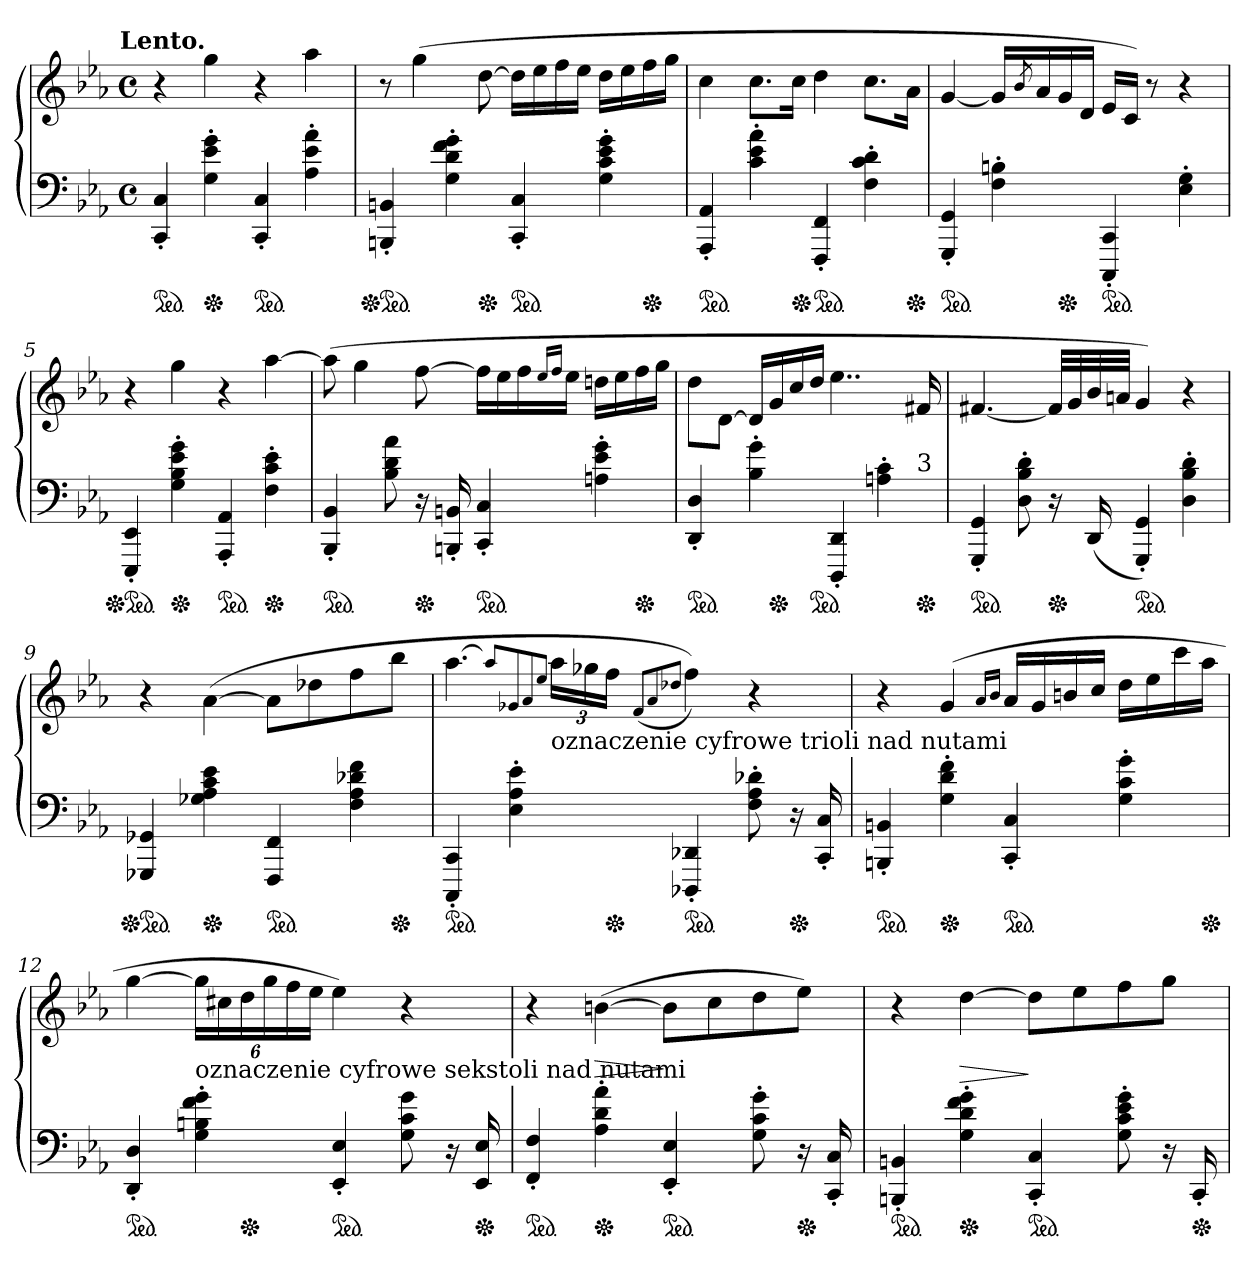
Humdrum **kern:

**kern	**kern	**dynam
*part1	*part1	*part1
*staff2	*staff1	*staff1/2
*clefF4	*clefG2	*
*k[b-e-a-]	*k[b-e-a-]	*
!!LO:TX:omd:t=Lento.
*M4/4	*M4/4	*
*met(c)	*met(c)	*
=1	=1	=1
!LO:TX:a:t=m.v.	!	!
*ped	*	*
4CC' 4C'	4r	.
*Xped	*	*
4G' 4e-' 4g'	4gg	.
*ped	*	*
4CC' 4C'	4r	.
4A-' 4e-' 4a-'	4aa-	.
=2	=2	=2
*Xped	*	*
*ped	*	*
4BBBn' 4BBn'	8r	.
.	(>4gg	.
4G' 4d' 4f' 4g'	.	.
*Xped	*	*
.	[8dd	.
*ped	*	*
4CC' 4C'	16ddLL]	.
.	16ee-	.
.	16ff	.
.	16ee-JJ	.
4G' 4c' 4e-' 4g'	16ddLL	.
.	16ee-	.
*Xped	*	*
.	16ff	.
.	16ggJJ	.
=3	=3	=3
*ped	*	*
4AAA-' 4AA-'	4cc	.
4c' 4e-' 4a-'	8.ccL	.
*Xped	*	*
.	16ccJk	.
*ped	*	*
4FFF' 4FF'	4dd	.
4F' 4c' 4d'	8.ccL	.
*Xped	*	*
.	16a-Jk	.
=4	=4	=4
*ped	*	*
4GGG' 4GG'	[4g	.
4F' 4Bn'	16gLL]	.
.	8qb-/	.
.	16a-	.
*Xped	*	*
.	16g	.
.	16dJJ	.
*ped	*	*
4CCC' 4CC'	16e-LL	.
.	16cJJ)	.
.	8r	.
4E-' 4G'	4r	.
=5	=5	=5
*Xped	*	*
*ped	*	*
4EEE-' 4EE-'	4r	.
*Xped	*	*
4G' 4B-' 4e-' 4g'	4gg	.
*ped	*	*
4AAA-' 4AA-'	4r	.
!LO:TX:a:t=2	!	!
*Xped	*	*
4F' 4c' 4e-'	[4aa-	.
=6	=6	=6
*ped	*	*
4BBB-' 4BB-'	(>8aa-]	.
.	4gg	.
8B- 8d 8a-	.	.
*Xped	*	*
16r	[8ff	.
16BBBn' 16BBn'	.	.
*ped	*	*
4CC' 4C'	16ffLL]	.
.	16ee-	.
.	16ff	.
.	16qee-/LL	.
.	16qff/JJ	.
.	16ee-JJ	.
4An' 4e-' 4g'	16ddnLL	.
.	16ee-	.
*Xped	*	*
.	16ff	.
.	16ggJJ	.
=7	=7	=7
*^	*	*
*ped	*	*	*
4DD' 4D'	2...ryy	8dd\L	.
.	.	[8dJ	.
4B-' 4g'	.	16dLL]	.
*Xped	*	*	*
.	.	16g	.
.	.	16cc	.
*ped	*	*	*
.	.	16ddJJ	.
4DDD' 4DD'	.	4..ee-	.
4An' 4c'	.	.	.
!	!LO:TX:a:t=3	!	!
*Xped	*	*	*
.	16ryy	16f#X	.
*v	*v	*	*
=8	=8	=8
*ped	*	*
4GGG' 4GG'	[4.f#X	.
8D' 8B-' 8d'	.	.
*Xped	*	*
16r	32f#LLL]	.
.	32g	.
(<16DD	32b-	.
.	32anJJJ	.
*ped	*	*
4GGG' 4GG')	4g)	.
4D' 4B-' 4d'	4r	.
=9	=9	=9
*Xped	*	*
*ped	*	*
4GGG-X 4GG-X	4r	.
*Xped	*	*
4G-X 4A- 4c 4e-	(>[4a-\	.
*ped	*	*
4FFF 4FF	8a-L]	.
.	8dd-X	.
4F 4A- 4d-X 4f	8ff	.
*Xped	*	*
.	8bb-J	.
=10	=10	=10
*^	*	*
*ped	*	*	*
4CCC' 4CC'	4.ryy	[4.aa-	.
4E-' 4A-' 4e-'	.	.	.
.	.	8qaa-/L]	.
.	.	8qg-X/	.
.	.	8qa-/	.
.	.	8qee-/J	.
!	!LO:TX:a:t=oznaczenie cyfrowe trioli nad nutami	!	!
.	2ryy	24aa-LL	.
.	.	24gg-X	.
*Xped	*	*	*
.	.	24ffJJ	.
.	.	(8qf/L	.
.	.	8qa-/	.
.	.	8qdd-X/J	.
*ped	*	*	*
4DDD-X' 4DD-X'	.	4ff))	.
8F' 8A-' 8d-X'	.	4r	.
*Xped	*	*	*
16r	8ryy	.	.
16CC' 16C'	.	.	.
*v	*v	*	*
=11	=11	=11
*ped	*	*
4BBBn' 4BBn'	4r	.
*Xped	*	*
4G' 4d' 4f'	(>4g	.
.	16qa-/LL	.
.	16qb-/JJ	.
*ped	*	*
4CC' 4C'	16a-LL	.
.	16g	.
.	16bn	.
.	16ccJJ	.
4G' 4c' 4g'	16ddLL	.
.	16ee-	.
.	16ccc	.
*Xped	*	*
.	16aa-JJ	.
=12	=12	=12
*ped	*	*
4DD' 4D'	[4gg	.
!LO:TX:a:t=oznaczenie cyfrowe sekstoli nad nutami	!	!
4G' 4Bn' 4f' 4g'	24ggLL]	.
.	24cc#X	.
*Xped	*	*
.	24dd	.
.	24gg	.
.	24ff	.
.	24ee-JJ	.
*ped	*	*
4EE-' 4E-'	4ee-)	.
8G 8c 8g	4r	.
16r	.	.
*Xped	*	*
16EE- 16E-	.	.
=13	=13	=13
*ped	*	*
4FF' 4F'	4r	.
*Xped	*	*
4A-' 4d' 4a-'	(>[4bn	>
*ped	*	*
4EE-' 4E-'	8bL]	]
.	8cc	.
8G' 8c' 8g'	8dd	.
*Xped	*	*
16r	8ee-J)	.
16CC' 16C'	.	.
=14	=14	=14
*ped	*	*
4BBBn' 4BBn'	4r	.
*Xped	*	*
4G' 4d' 4f' 4g'	[4dd	>
*ped	*	*
4CC' 4C'	8ddL]	]
.	8ee-	.
8G' 8c' 8e-' 8g'	8ff	.
16r	8ggJ	.
*Xped	*	*
16CC'	.	.
=	=	=
*-	*-	*-
